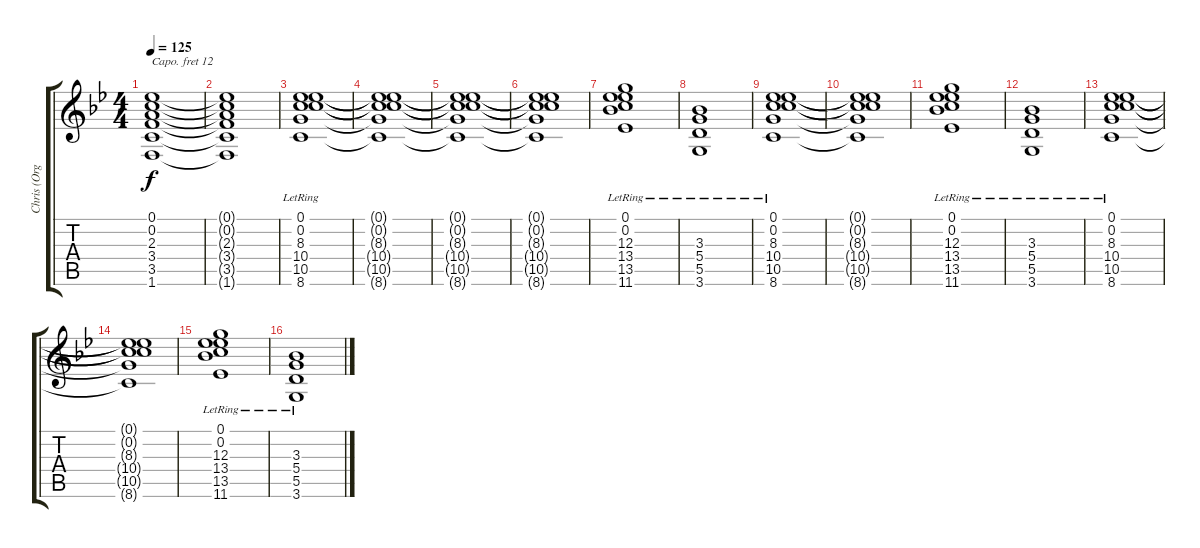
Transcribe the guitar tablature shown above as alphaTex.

\track ("Chris (Organ)" "Chris (Org") {instrument drawbarorgan}
\staff {score tabs}
\capo 12
\tuning (Eb4 C4 G3 D3 A2 E2) {hide}
\ts (4 4)
\tempo 125
\clef g2
\ks bb
(0.1{t} 0.2{t} 2.3{t} 3.4{t} 3.5{t} 1.6{t}).1{dy f} |
(0.1{t} 0.2{t} 2.3{t} 3.4{t} 3.5{t} 1.6{t}).1 |
(0.1{lr} 0.2{lr} 8.3{lr} 10.4{lr} 10.5{lr} 8.6{lr}).1 |
(0.1{t} 0.2{t} 8.3{t} 10.4{t} 10.5{t} 8.6{t}).1 |
(0.1{t} 0.2{t} 8.3{t} 10.4{t} 10.5{t} 8.6{t}).1 |
(0.1{t} 0.2{t} 8.3{t} 10.4{t} 10.5{t} 8.6{t}).1 |
(0.1{lr} 0.2{lr} 12.3{lr} 13.4{lr} 13.5{lr} 11.6{lr}).1 |
(3.3{lr} 5.4{lr} 5.5{lr} 3.6{lr}).1 |
(0.1{lr} 0.2{lr} 8.3{lr} 10.4{lr} 10.5{lr} 8.6{lr}).1 |
(0.1{t} 0.2{t} 8.3{t} 10.4{t} 10.5{t} 8.6{t}).1 |
(0.1{lr} 0.2{lr} 12.3{lr} 13.4{lr} 13.5{lr} 11.6{lr}).1 |
(3.3{lr} 5.4{lr} 5.5{lr} 3.6{lr}).1 |
(0.1{lr} 0.2{lr} 8.3{lr} 10.4{lr} 10.5{lr} 8.6{lr}).1 |
(0.1{t} 0.2{t} 8.3{t} 10.4{t} 10.5{t} 8.6{t}).1 |
(0.1{lr} 0.2{lr} 12.3{lr} 13.4{lr} 13.5{lr} 11.6{lr}).1 |
(3.3{lr} 5.4{lr} 5.5{lr} 3.6{lr}).1
